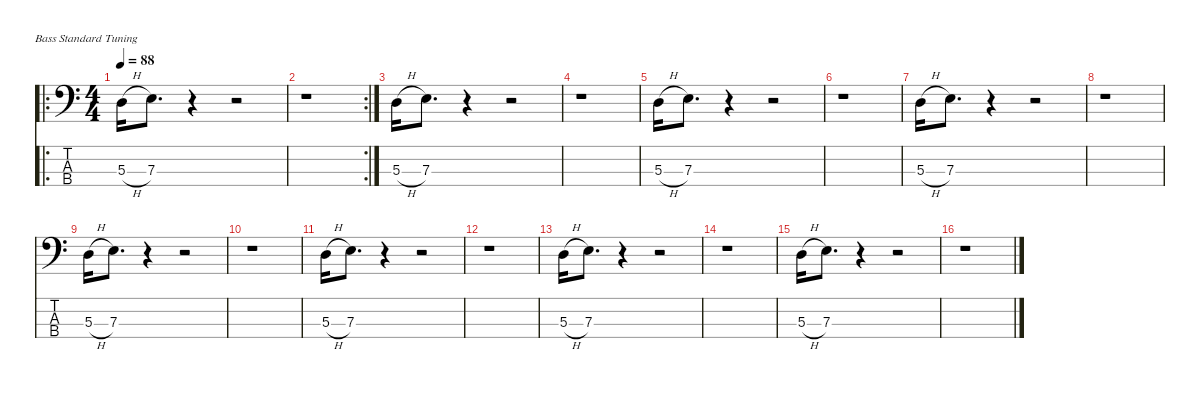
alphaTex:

\defaultSystemsLayout 4
\hideDynamics
\bracketExtendMode nobrackets
\singleTrackTrackNamePolicy hidden
\multiTrackTrackNamePolicy hidden
\firstSystemTrackNameMode fullname
\firstSystemTrackNameOrientation horizontal
\otherSystemsTrackNameOrientation horizontal
\track ("Bass" "el.bs.") {instrument electricbassfinger}
\staff {score tabs}
\tuning (G2 D2 A1 E1)
\ro
\ts (4 4)
\tempo 88
\clef f4
\ks c
5.3{h}.16{dy fff beam Down} 7.3.8{d beam Down} r.4{beam Down} r.2{beam Down} |
\rc 2
r.1{beam Down} |
5.3{h}.16{beam Down} 7.3.8{d beam Down} r.4{beam Down} r.2{beam Down} |
r.1{beam Down} |
5.3{h}.16{beam Down} 7.3.8{d beam Down} r.4{beam Down} r.2{beam Down} |
r.1{beam Down} |
5.3{h}.16{beam Down} 7.3.8{d beam Down} r.4{beam Down} r.2{beam Down} |
r.1{beam Down} |
5.3{h}.16{beam Down} 7.3.8{d beam Down} r.4{beam Down} r.2{beam Down} |
r.1{beam Down} |
5.3{h}.16{beam Down} 7.3.8{d beam Down} r.4{beam Down} r.2{beam Down} |
r.1{beam Down} |
5.3{h}.16{beam Down} 7.3.8{d beam Down} r.4{beam Down} r.2{beam Down} |
r.1{beam Down} |
5.3{h}.16{beam Down} 7.3.8{d beam Down} r.4{beam Down} r.2{beam Down} |
r.1{beam Down}
